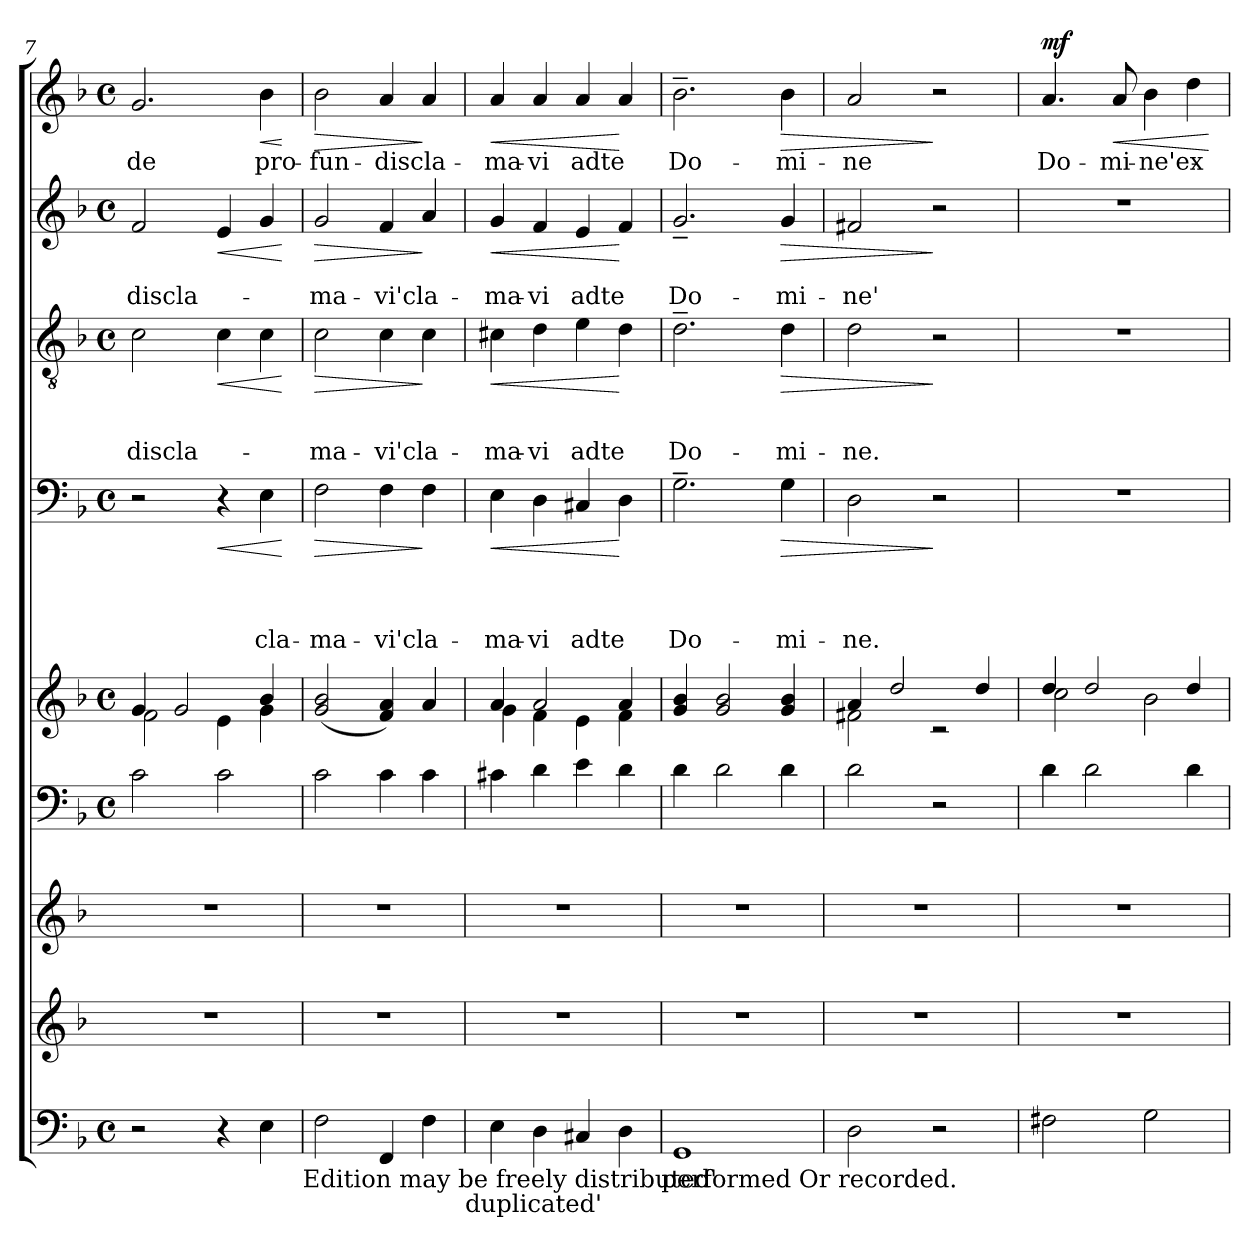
**kern	**kern	**kern	**kern	**kern	**kern	**text	**text	**text	**text	**dynam	**kern	**text	**text	**text	**dynam	**kern	**text	**text	**dynam	**kern	**text	**dynam
*part8	*part7	*part6	*part5	*part5	*part4	*part4	*part4	*part4	*part4	*part4	*part3	*part3	*part3	*part3	*part3	*part2	*part2	*part2	*part2	*part1	*part1	*part1
*staff9	*staff8	*staff7	*staff6	*staff5	*staff4	*staff4	*staff4	*staff4	*staff4	*staff4	*staff3	*staff3	*staff3	*staff3	*staff3	*staff2	*staff2	*staff2	*staff2	*staff1	*staff1	*staff1
*clefF4	*clefG2	*clefG2	*clefF4	*clefG2	*clefF4	*	*	*	*	*	*clefGv2	*	*	*	*	*clefG2	*	*	*	*clefG2	*	*
*k[b-]	*k[b-]	*k[b-]	*k[b-]	*k[b-]	*k[b-]	*	*	*	*	*	*k[b-]	*	*	*	*	*k[b-]	*	*	*	*k[b-]	*	*
*F:	*F:	*F:	*F:	*F:	*F:	*	*	*	*	*	*F:	*	*	*	*	*F:	*	*	*	*F:	*	*
*M4/4	*	*	*M4/4	*M4/4	*M4/4	*	*	*	*	*	*M4/4	*	*	*	*	*M4/4	*	*	*	*M4/4	*	*
*met(c)	*	*	*met(c)	*met(c)	*met(c)	*	*	*	*	*	*met(c)	*	*	*	*	*met(c)	*	*	*	*met(c)	*	*
=7	=7	=7	=7	=7	=7	=7	=7	=7	=7	=7	=7	=7	=7	=7	=7	=7	=7	=7	=7	=7	=7	=7
*	*	*	*	*^	*	*	*	*	*	*	*	*	*	*	*	*	*	*	*	*	*	*
!	!	!	!	!	!	!	!	!	!	!	!	!	!	!	!LO:LY:b	!	!	!	!LO:LY:b	!	!	!LO:LY:b	!
2r	1r	1r	2c\	4g/	2f\	2r	.	.	.	.	.	2c\	.	.	-discla-	.	2f/	.	-discla-	.	2.g/	de	.
.	.	.	.	2g/	.	.	.	.	.	.	.	.	.	.	.	.	.	.	.	.	.	.	.
!	!	!	!	!	!	!	!	!	!	!	!LO:HP:b	!	!	!	!	!LO:HP:b	!	!	!	!LO:HP:b	!	!	!
4r	.	.	2c\	.	4e\	4r	.	.	.	.	<	4c\	.	.	.	<	4e/	.	.	<	.	.	.
!	!	!	!	!	!	!	!	!	!	!LO:LY:b	!	!	!	!	!	!	!	!	!	!	!	!LO:LY:b	!LO:HP:b
4E\	.	.	.	4b-/	4g\	4E\	.	.	.	cla-	.	4c\	.	.	.	.	4g/	.	.	.	4b-\	pro-	<
*	*	*	*	*v	*v	*	*	*	*	*	*	*	*	*	*	*	*	*	*	*	*	*	*
.	.	.	.	.	.	.	.	.	.	[	.	.	.	.	[	.	.	.	[	.	.	[
!LO:TX:b:t=Edition may be freely distributed'	!	!	!	!	!	!	!	!	!	!	!	!	!	!	!	!	!	!	!	!	!	!
=8	=8	=8	=8	=8	=8	=8	=8	=8	=8	=8	=8	=8	=8	=8	=8	=8	=8	=8	=8	=8	=8	=8
!	!	!	!	!	!	!	!	!	!LO:LY:b	!LO:HP:b	!	!	!	!LO:LY:b	!LO:HP:b	!	!	!LO:LY:b	!LO:HP:b	!	!LO:LY:b	!LO:HP:b
2F\	1r	1r	2c\	(<2g/ 2b-/	2F\	.	.	.	-ma-	>	2c\	.	.	-ma-	>	2g/	.	-ma-	>	2b-\	-fun-	>
!	!	!	!	!	!	!	!	!	!LO:LY:b	!	!	!	!	!LO:LY:b	!	!	!	!LO:LY:b	!	!	!LO:LY:b	!
4FF/	.	.	4c\	4f/ 4a/)	4F\	.	.	.	-vi'cla-	.	4c\	.	.	-vi'cla-	.	4f/	.	-vi'cla-	.	4a/	-discla-	.
4F\	.	.	4c\	4a/	4F\	.	.	.	.	]	4c\	.	.	.	]	4a/	.	.	]	4a/	.	]
!LO:TX:b:t=duplicated'	!	!	!	!	!	!	!	!	!	!	!	!	!	!	!	!	!	!	!	!	!	!
=9	=9	=9	=9	=9	=9	=9	=9	=9	=9	=9	=9	=9	=9	=9	=9	=9	=9	=9	=9	=9	=9	=9
*	*	*	*	*^	*	*	*	*	*	*	*	*	*	*	*	*	*	*	*	*	*	*
!	!	!	!	!	!	!	!	!	!	!LO:LY:b	!LO:HP:b	!	!	!	!LO:LY:b	!LO:HP:b	!	!	!LO:LY:b	!LO:HP:b	!	!LO:LY:b	!LO:HP:b
4E\	1r	1r	4c#X\	4a/	4g\	4E\	.	.	.	-ma-	<	4c#X\	.	.	-ma-	<	4g/	.	-ma-	<	4a/	-ma-	<
!	!	!	!	!	!	!	!	!	!	!LO:LY:b:rj	!	!	!	!	!LO:LY:b:rj	!	!	!	!LO:LY:b:rj	!	!	!LO:LY:b:rj	!
4D\	.	.	4d\	2a/	4f\	4D\	.	.	.	-vi	.	4d\	.	.	-vi	.	4f/	.	-vi	.	4a/	-vi	.
!	!	!	!	!	!	!	!	!	!	!LO:LY:b	!	!	!	!	!LO:LY:b	!	!	!	!LO:LY:b	!	!	!LO:LY:b	!
4C#X/	.	.	4e\	.	4e\	4C#X/	.	.	.	adte	.	4e\	.	.	adte	.	4e/	.	adte	.	4a/	adte	.
4D\	.	.	4d\	4a/	4f\	4D\	.	.	.	.	[	4d\	.	.	.	[	4f/	.	.	[	4a/	.	[
!LO:TX:b:t=performed Or recorded.	!	!	!	!	!	!	!	!	!	!	!	!	!	!	!	!	!	!	!	!	!	!	!
=10	=10	=10	=10	=10	=10	=10	=10	=10	=10	=10	=10	=10	=10	=10	=10	=10	=10	=10	=10	=10	=10	=10	=10
!	!	!	!	!	!	!	!	!	!	!LO:LY:b	!	!	!	!	!LO:LY:b	!	!	!	!LO:LY:b	!	!	!LO:LY:b	!
*	*	*	*	*v	*v	*	*	*	*	*	*	*	*	*	*	*	*	*	*	*	*	*	*
1GG	1r	1r	4d\	4g/ 4b-/	2.G~>\	.	.	.	Do-	.	2.d~>\	.	.	Do-	.	2.g~</	.	Do-	.	2.b-~>\	Do-	.
.	.	.	2d\	2g/ 2b-/	.	.	.	.	.	.	.	.	.	.	.	.	.	.	.	.	.	.
!	!	!	!	!	!	!	!	!	!LO:LY:b	!LO:HP:b	!	!	!	!LO:LY:b	!LO:HP:b	!	!	!LO:LY:b	!LO:HP:b	!	!LO:LY:b	!LO:HP:b
.	.	.	4d\	4g/ 4b-/	4G\	.	.	.	-mi-	>	4d\	.	.	-mi-	>	4g/	.	-mi-	>	4b-\	-mi-	>
=11	=11	=11	=11	=11	=11	=11	=11	=11	=11	=11	=11	=11	=11	=11	=11	=11	=11	=11	=11	=11	=11	=11
*	*	*	*	*^	*	*	*	*	*	*	*	*	*	*	*	*	*	*	*	*	*	*
!	!	!	!	!	!	!	!	!	!	!LO:LY:b	!	!	!	!	!LO:LY:b	!	!	!	!LO:LY:b	!	!	!LO:LY:b	!
2D\	1r	1r	2d\	4a/	2f#X\	2D\	.	.	.	-ne.	.	2d\	.	.	-ne.	.	2f#X/	.	-ne'	.	2a/	-ne	.
.	.	.	.	2dd/	.	.	.	.	.	.	.	.	.	.	.	.	.	.	.	.	.	.	.
2r	.	.	2r	.	2rc	2r	.	.	.	.	]	2r	.	.	.	]	2r	.	.	]	2r	.	]
.	.	.	.	4dd/	.	.	.	.	.	.	.	.	.	.	.	.	.	.	.	.	.	.	.
!!LO:PB:g=z
=12	=12	=12	=12	=12	=12	=12	=12	=12	=12	=12	=12	=12	=12	=12	=12	=12	=12	=12	=12	=12	=12	=12	=12
!	!	!	!	!	!	!	!	!	!	!	!	!	!	!	!	!	!	!	!	!	!	!LO:LY:b	!LO:DY:a
2F#X\	1r	1r	4d\	4dd/	2cc\	1r	.	.	.	.	.	1r	.	.	.	.	1r	.	.	.	4.a/	Do-	mf
.	.	.	2d\	2dd/	.	.	.	.	.	.	.	.	.	.	.	.	.	.	.	.	.	.	.
!	!	!	!	!	!	!	!	!	!	!	!	!	!	!	!	!	!	!	!	!	!	!LO:LY:b	!LO:HP:b
.	.	.	.	.	.	.	.	.	.	.	.	.	.	.	.	.	.	.	.	.	8a/	-mi-	<
!	!	!	!	!	!	!	!	!	!	!	!	!	!	!	!	!	!	!	!	!	!	!LO:LY:b	!
2G\	.	.	.	.	2b-\	.	.	.	.	.	.	.	.	.	.	.	.	.	.	.	4b-\	-ne'ex-	.
.	.	.	4d\	4dd/	.	.	.	.	.	.	.	.	.	.	.	.	.	.	.	.	4dd\	.	.
*	*	*	*	*v	*v	*	*	*	*	*	*	*	*	*	*	*	*	*	*	*	*	*	*
.	.	.	.	.	.	.	.	.	.	.	.	.	.	.	.	.	.	.	.	.	.	[
=	=	=	=	=	=	=	=	=	=	=	=	=	=	=	=	=	=	=	=	=	=	=
*-	*-	*-	*-	*-	*-	*-	*-	*-	*-	*-	*-	*-	*-	*-	*-	*-	*-	*-	*-	*-	*-	*-
